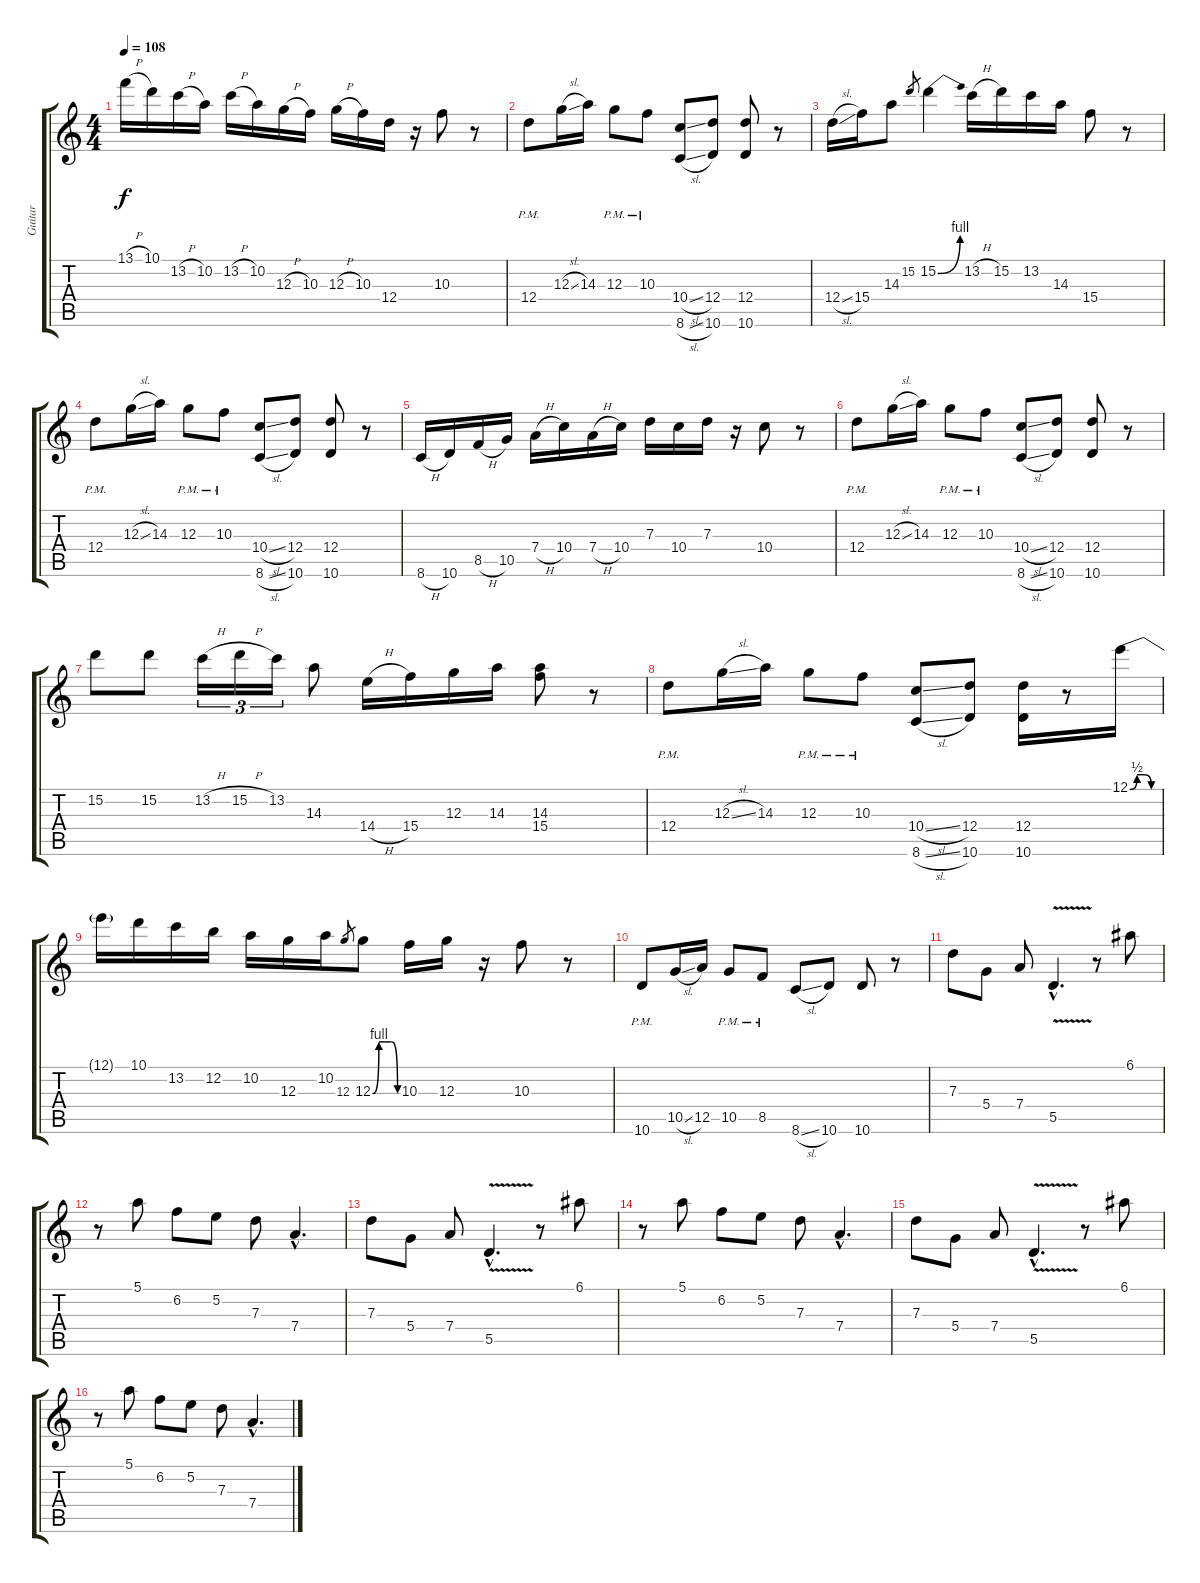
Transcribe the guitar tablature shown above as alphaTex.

\track ("Guitar" "Guitar") {instrument overdrivenguitar}
\staff {score tabs}
\tuning (E4 B3 G3 D3 A2 E2) {hide}
\ts (4 4)
\tempo 108
\clef g2
\ks c
13.1{h}.16{dy f} 10.1.16 13.2{h}.16 10.2.16 13.2{h}.16 10.2.16 12.3{h}.16 10.3.16 12.3{h}.16 10.3.16 12.4.16 r.16 10.3.8 r.8 |
12.4{pm}.8 12.3{sl}.16 14.3.16 12.3{pm}.8 10.3{pm}.8 (10.4{sl} 8.6{sl}).8 (12.4 10.6).8 (12.4 10.6).8 r.8 |
12.4{sl}.16 15.4.16 14.3.8 15.2.8{gr} 15.2{be (bend 0 0 60 4)}.4 13.2{h}.16 15.2.16 13.2.16 14.3.16 15.4.8 r.8 |
12.4{pm}.8 12.3{sl}.16 14.3.16 12.3{pm}.8 10.3{pm}.8 (10.4{sl} 8.6{sl}).8 (12.4 10.6).8 (12.4 10.6).8 r.8 |
8.6{h}.16 10.6.16 8.5{h}.16 10.5.16 7.4{h}.16 10.4.16 7.4{h}.16 10.4.16 7.3.16 10.4.16 7.3.16 r.16 10.4.8 r.8 |
12.4{pm}.8 12.3{sl}.16 14.3.16 12.3{pm}.8 10.3{pm}.8 (10.4{sl} 8.6{sl}).8 (12.4 10.6).8 (12.4 10.6).8 r.8 |
15.2.8 15.2.8 13.2{h}.16{tu (3 2)} 15.2{h}.16{tu (3 2)} 13.2.16{tu (3 2)} 14.3.8 14.4{h}.16 15.4.16 12.3.16 14.3.16 (14.3 15.4).8 r.8 |
12.4{pm}.8 12.3{sl}.16 14.3.16 12.3{pm}.8 10.3{pm}.8 (10.4{sl} 8.6{sl}).8 (12.4 10.6).8 (12.4 10.6).16 r.8 12.1{be (custom 0 0 15 2 30 2 45 0 60 0)}.16 |
12.1{t}.16 10.1.16 13.2.16 12.2.16 10.2.16 12.3.16 10.2.16 12.3.8{gr} 12.3{be (custom 0 0 15 4 30 4 45 4 60 0)}.8 10.3.16 12.3.16 r.16 10.3.8 r.8 |
10.6{pm}.8 10.5{sl}.16 12.5.16 10.5{pm}.8 8.5{pm}.8 8.6{sl}.8 10.6.8 10.6.8 r.8 |
7.3.8{volume 14 balance 8} 5.4.8 7.4.8 5.5{v hac}.4{d} r.8 6.1.8 |
r.8 5.1.8 6.2.8 5.2.8 7.3.8 7.4{hac}.4{d} |
7.3.8 5.4.8 7.4.8 5.5{v hac}.4{d} r.8 6.1.8 |
r.8 5.1.8 6.2.8 5.2.8 7.3.8 7.4{hac}.4{d} |
7.3.8 5.4.8 7.4.8 5.5{v hac}.4{d} r.8 6.1.8 |
r.8 5.1.8 6.2.8 5.2.8 7.3.8 7.4{hac}.4{d}
